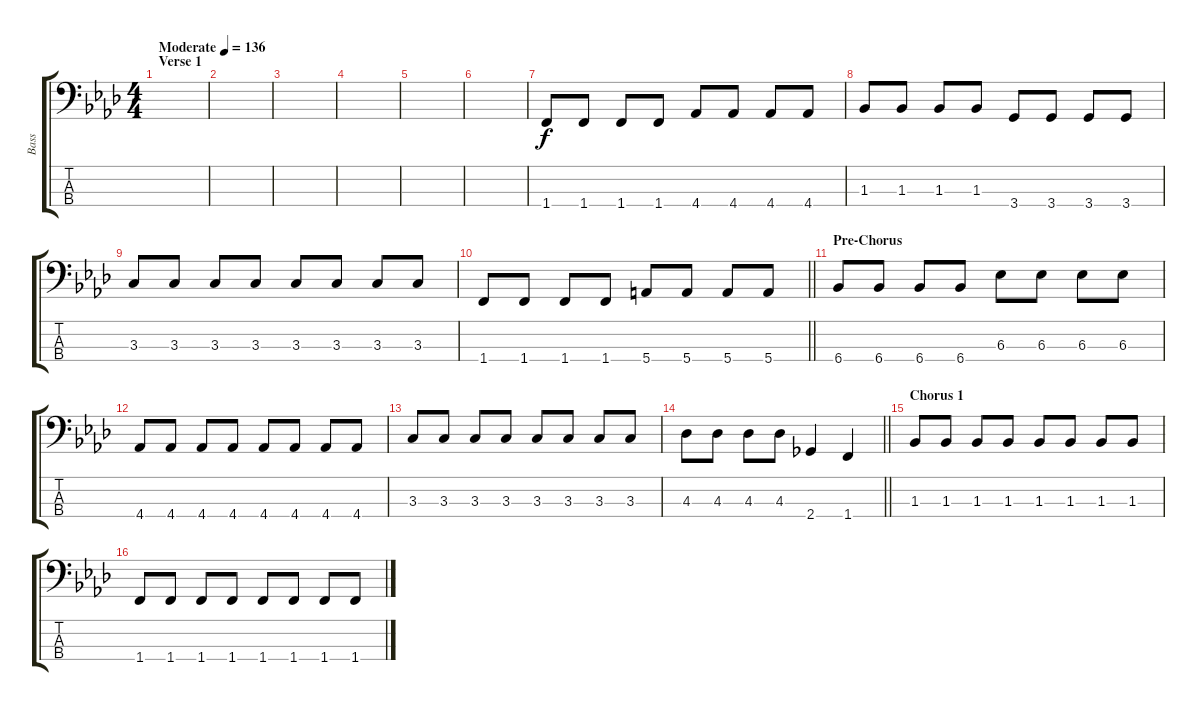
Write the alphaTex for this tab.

\track ("Bass" "Bass") {instrument electricbassfinger}
\staff {score tabs}
\tuning (G2 D2 A1 E1) {hide}
\ts (4 4)
\section ("" "Verse 1")
\tempo (136 "Moderate")
\clef f4
\ks fminor
|
|
|
|
|
|
1.4.8 1.4.8 1.4.8 1.4.8 4.4.8 4.4.8 4.4.8 4.4.8 |
1.3.8 1.3.8 1.3.8 1.3.8 3.4.8 3.4.8 3.4.8 3.4.8 |
3.3.8 3.3.8 3.3.8 3.3.8 3.3.8 3.3.8 3.3.8 3.3.8 |
\barLineRight lightlight
1.4.8 1.4.8 1.4.8 1.4.8 5.4.8 5.4.8 5.4.8 5.4.8 |
\section ("" "Pre-Chorus")
6.4.8 6.4.8 6.4.8 6.4.8 6.3.8 6.3.8 6.3.8 6.3.8 |
4.4.8 4.4.8 4.4.8 4.4.8 4.4.8 4.4.8 4.4.8 4.4.8 |
3.3.8 3.3.8 3.3.8 3.3.8 3.3.8 3.3.8 3.3.8 3.3.8 |
\barLineRight lightlight
4.3.8 4.3.8 4.3.8 4.3.8 2.4.4 1.4.4 |
\section ("" "Chorus 1")
1.3.8 1.3.8 1.3.8 1.3.8 1.3.8 1.3.8 1.3.8 1.3.8 |
1.4.8 1.4.8 1.4.8 1.4.8 1.4.8 1.4.8 1.4.8 1.4.8
